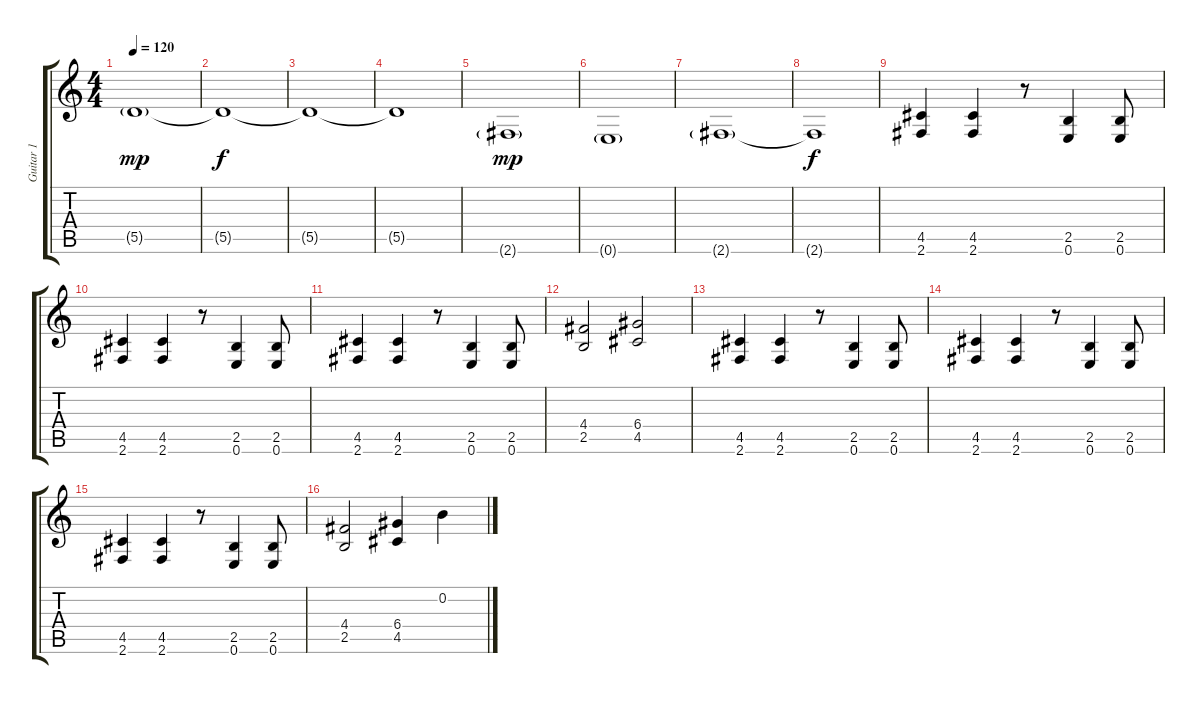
\track ("Guitar 1" "Guitar 1") {instrument distortionguitar}
\staff {score tabs}
\tuning (E4 B3 G3 D3 A2 E2) {hide}
\ts (4 4)
\tempo 120
\clef g2
\ks c
5.5{g}.1{dy mp} |
5.5{t}.1{dy f} |
5.5{t}.1 |
5.5{t}.1 |
2.6{g}.1{dy mp} |
0.6{g}.1 |
2.6{g}.1 |
2.6{t}.1{dy f} |
(4.5 2.6).4 (4.5 2.6).4 r.8 (2.5 0.6).4 (2.5 0.6).8 |
(4.5 2.6).4 (4.5 2.6).4 r.8 (2.5 0.6).4 (2.5 0.6).8 |
(4.5 2.6).4 (4.5 2.6).4 r.8 (2.5 0.6).4 (2.5 0.6).8 |
(4.4 2.5).2 (6.4 4.5).2 |
(4.5 2.6).4 (4.5 2.6).4 r.8 (2.5 0.6).4 (2.5 0.6).8 |
(4.5 2.6).4 (4.5 2.6).4 r.8 (2.5 0.6).4 (2.5 0.6).8 |
(4.5 2.6).4 (4.5 2.6).4 r.8 (2.5 0.6).4 (2.5 0.6).8 |
(4.4 2.5).2 (6.4 4.5).4 0.2{sl}.4
